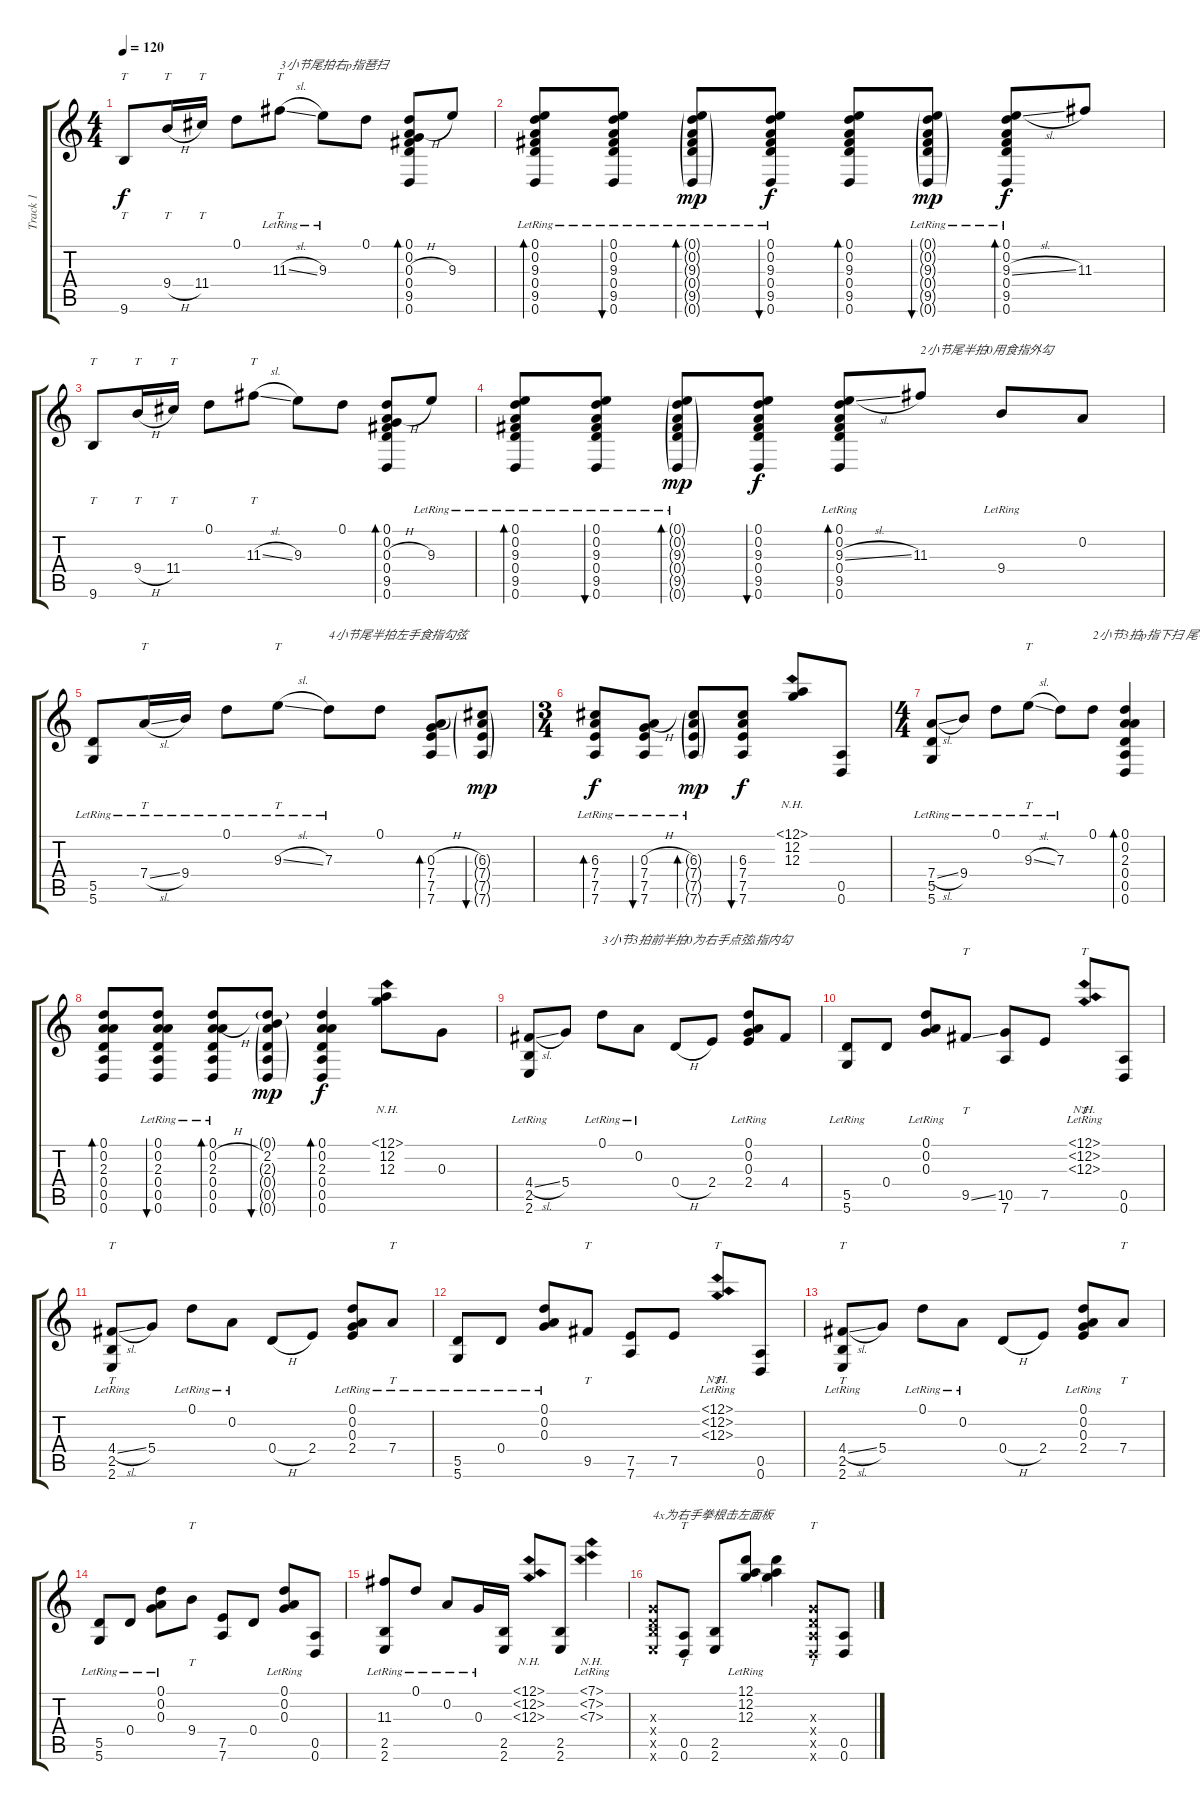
\track ("Track 1" "Track 1") {instrument acousticguitarsteel}
\staff {score tabs}
\tuning (D4 A3 G3 D3 A2 D2) {hide}
\ts (4 4)
\tempo 120
\clef g2
\ks c
9.6.8{tt dy f} 9.4{h}.16{tt} 11.4.16{tt} 0.1.8 11.3{sl lr}.8{tt txt "3小节尾拍右p指琶扫"} 9.3{lr}.8 0.1.8 (0.1 0.2 0.3{h} 0.4 9.5 0.6).8{bd 60} 9.3.8 |
(0.1 0.2 9.3{lr} 0.4 9.5 0.6).8{bd 30} (0.1 0.2 9.3{lr} 0.4 9.5 0.6).8{bu 30} (0.1{g} 0.2{g} 9.3{g lr} 0.4{g} 9.5{g} 0.6{g}).8{bd 30 dy mp} (0.1 0.2 9.3{lr} 0.4 9.5 0.6).8{bu 30 dy f} (0.1 0.2 9.3 0.4 9.5 0.6).8{bd 30} (0.1{g} 0.2{g} 9.3{g lr} 0.4{g} 9.5{g} 0.6{g}).8{bu 30 dy mp} (0.1 0.2 9.3{sl lr} 0.4 9.5 0.6).8{bd 30 dy f} 11.3.8 |
9.6.8{tt} 9.4{h}.16{tt} 11.4.16{tt} 0.1.8 11.3{sl}.8{tt} 9.3.8 0.1.8 (0.1 0.2 0.3{h} 0.4 9.5 0.6).8{bd 60} 9.3{lr}.8 |
(0.1 0.2 9.3{lr} 0.4 9.5 0.6).8{bd 30} (0.1 0.2 9.3{lr} 0.4 9.5 0.6).8{bu 30} (0.1{g} 0.2{g} 9.3{g lr} 0.4{g} 9.5{g} 0.6{g}).8{bd 30 dy mp} (0.1 0.2 9.3 0.4 9.5 0.6).8{bu 30 dy f} (0.1 0.2 9.3{sl lr} 0.4 9.5 0.6).8{bd 30} 11.3.8{txt "2小节尾半拍0用食指外勾"} 9.4{lr}.8 0.2.8 |
(5.5{lr} 5.6).8 7.4{sl lr}.16{tt} 9.4{lr}.16 0.1{lr}.8 9.3{sl lr}.8{tt} 7.3{lr}.8{txt "4小节尾半拍左手食指勾弦"} 0.1.8 (0.3{h} 7.4 7.5 7.6).8{bd 60} (6.3{g} 7.4{g} 7.5{g} 7.6{g}).8{bu 30 dy mp} |
\ts (3 4)
(6.3{lr} 7.4 7.5 7.6).8{bd 30 dy f} (0.3{h lr} 7.4 7.5 7.6).8{bu 30} (6.3{g lr} 7.4{g} 7.5{g} 7.6{g}).8{bd 30 dy mp} (6.3 7.4 7.5 7.6).8{bu 60 dy f} (12.1{nh} 12.2 12.3).8 (0.5 0.6).8 |
\ts (4 4)
(7.4{sl} 5.5{lr} 5.6).8 9.4{lr}.8 0.1{lr}.8 9.3{sl lr}.8{tt} 7.3{lr}.8 0.1.8{txt "2小节3拍p指下扫 尾半拍左手食指勾弦"} (0.1 0.2 2.3 0.4 0.5 0.6).4{bd 60} |
(0.1 0.2 2.3 0.4 0.5 0.6).8{bd 60} (0.1 0.2 2.3{lr} 0.4 0.5 0.6).8{bu 60} (0.1 0.2{h} 2.3{lr} 0.4 0.5 0.6).8{bd 60} (0.1{g} 2.2 2.3{g} 0.4{g} 0.5{g} 0.6{g}).8{bu 60 dy mp} (0.1 0.2 2.3 0.4 0.5 0.6).4{bd 30 dy f} (12.1{nh} 12.2 12.3).8 0.3.8 |
(4.4{sl lr} 2.5 2.6).8 5.4.8 0.1{lr}.8{txt "3小节3拍前半拍0为右手点弦i指内勾"} 0.2{lr}.8 0.4{h}.8 2.4.8 (0.1 0.2 0.3{lr} 2.4).8 4.4.8 |
(5.5{lr} 5.6).8 0.4.8 (0.1 0.2 0.3{lr}).8 9.5{ss}.8{tt} (10.5 7.6).8 7.5.8 (12.1{nh lr} 12.2{nh} 12.3{nh lr}).8{tt} (0.5 0.6).8 |
(4.4{sl lr} 2.5 2.6).8{tt} 5.4.8 0.1{lr}.8 0.2{lr}.8 0.4{h}.8 2.4.8 (0.1 0.2 0.3{lr} 2.4).8 7.4{lr}.8{tt} |
(5.5{lr} 5.6).8 0.4{lr}.8 (0.1 0.2 0.3{lr}).8 9.5.8{tt} (7.5 7.6).8 7.5.8 (12.1{nh lr} 12.2{nh} 12.3{nh lr}).8{tt} (0.5 0.6).8 |
(4.4{sl lr} 2.5 2.6).8{tt} 5.4.8 0.1{lr}.8 0.2{lr}.8 0.4{h}.8 2.4.8 (0.1 0.2 0.3{lr} 2.4).8 7.4.8{tt} |
(5.5{lr} 5.6).8 0.4{lr}.8 (0.1 0.2 0.3{lr}).8 9.4.8{tt} (7.5 7.6).8 0.4.8 (0.1{lr} 0.2 0.3{lr}).8 (0.5 0.6).8 |
(11.3{lr} 2.5 2.6).8 0.1{lr}.8 0.2{lr}.8 0.3{lr}.16 (2.5 2.6).16 (12.1{nh} 12.2{nh} 12.3{nh}).8 (2.5 2.6).8 (7.1{nh} 7.2{nh} 7.3{nh lr}).4 |
(0.3{x} 0.4{x} 2.5{x} 2.6{x}).8{txt "4x为右手拳根击左面板"} (0.5 0.6).8{tt} (2.5 2.6).8 (12.1 12.2{lr} 12.3).8 (12.1{t} 12.2{t} 12.3{t}).4 (0.3{x} 0.4{x} 0.5{x} 0.6{x}).8{tt} (0.5 0.6).8
